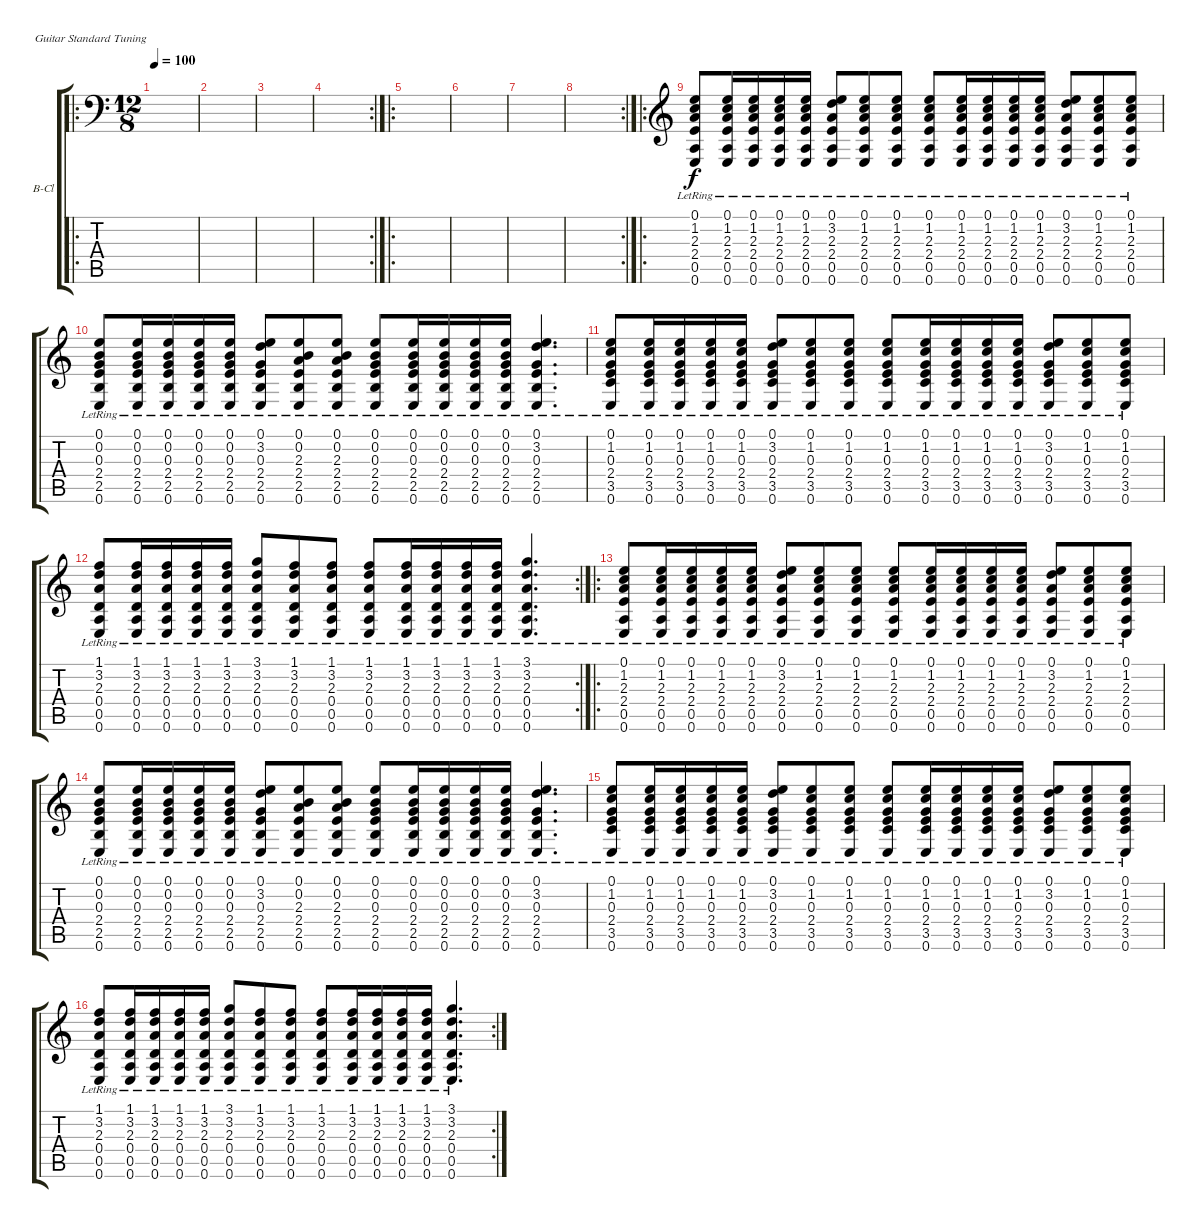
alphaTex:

\bracketExtendMode groupsimilarinstruments
\firstSystemTrackNameOrientation horizontal
\otherSystemsTrackNameOrientation horizontal
\track ("Вульф(Clean)" "В-Cl") {instrument electricguitarclean}
\staff {score tabs}
\tuning (E4 B3 G3 D3 A2 E2)
\ro
\ts (12 8)
\tempo 100
\clef f4
\ks c
|
|
|
\rc 2
|
\ro
\scale
0.362745 |
\scale
0.303922 |
\scale
0.322917 |
\rc 2
\scale
0.354167 |
\ro
\clef g2
\scale
0.322917 (0.5{lr} 0.6{lr} 2.4{lr} 2.3{lr} 1.2{lr} 0.1{lr}).8 (0.5{lr} 0.6{lr} 2.4{lr} 2.3{lr} 1.2{lr} 0.1{lr}).16 (0.5{lr} 0.6{lr} 2.4{lr} 2.3{lr} 1.2{lr} 0.1{lr}).16 (0.5{lr} 0.6{lr} 2.4{lr} 2.3{lr} 1.2{lr} 0.1{lr}).16 (0.5{lr} 0.6{lr} 2.4{lr} 2.3{lr} 1.2{lr} 0.1{lr}).16 (0.5{lr} 0.6{lr} 2.4{lr} 2.3{lr} 3.2{lr} 0.1{lr}).8 (0.5{lr} 0.6{lr} 2.4{lr} 2.3{lr} 1.2{lr} 0.1{lr}).8 (0.5{lr} 0.6{lr} 2.4{lr} 2.3{lr} 1.2{lr} 0.1{lr}).8 (0.5{lr} 0.6{lr} 2.4{lr} 2.3{lr} 1.2{lr} 0.1{lr}).8 (0.5{lr} 0.6{lr} 2.4{lr} 2.3{lr} 1.2{lr} 0.1{lr}).16 (0.5{lr} 0.6{lr} 2.4{lr} 2.3{lr} 1.2{lr} 0.1{lr}).16 (0.5{lr} 0.6{lr} 2.4{lr} 2.3{lr} 1.2{lr} 0.1{lr}).16 (0.5{lr} 0.6{lr} 2.4{lr} 2.3{lr} 1.2{lr} 0.1{lr}).16 (0.5{lr} 0.6{lr} 2.4{lr} 2.3{lr} 3.2{lr} 0.1{lr}).8 (0.5{lr} 0.6{lr} 2.4{lr} 2.3{lr} 1.2{lr} 0.1{lr}).8 (0.5{lr} 0.6{lr} 2.4{lr} 2.3{lr} 1.2{lr} 0.1{lr}).8 |
(2.5{lr} 0.6{lr} 2.4{lr} 0.3{lr} 0.2{lr} 0.1{lr}).8 (2.5{lr} 0.6{lr} 2.4{lr} 0.3{lr} 0.2{lr} 0.1{lr}).16 (2.5{lr} 0.6{lr} 2.4{lr} 0.3{lr} 0.2{lr} 0.1{lr}).16 (2.5{lr} 0.6{lr} 2.4{lr} 0.3{lr} 0.2{lr} 0.1{lr}).16 (2.5{lr} 0.6{lr} 2.4{lr} 0.3{lr} 0.2{lr} 0.1{lr}).16 (2.5{lr} 0.6{lr} 2.4{lr} 0.3{lr} 3.2{lr} 0.1{lr}).8 (2.5{lr} 0.6{lr} 2.4{lr} 2.3{lr} 0.2{lr} 0.1{lr}).8 (2.5{lr} 0.6{lr} 2.4{lr} 2.3{lr} 0.2{lr} 0.1{lr}).8 (2.5{lr} 0.6{lr} 2.4{lr} 0.3{lr} 0.2{lr} 0.1{lr}).8 (2.5{lr} 0.6{lr} 2.4{lr} 0.3{lr} 0.2{lr} 0.1{lr}).16 (2.5{lr} 0.6{lr} 2.4{lr} 0.3{lr} 0.2{lr} 0.1{lr}).16 (2.5{lr} 0.6{lr} 2.4{lr} 0.3{lr} 0.2{lr} 0.1{lr}).16 (2.5{lr} 0.6{lr} 2.4{lr} 0.3{lr} 0.2{lr} 0.1{lr}).16 (2.5{lr} 0.6{lr} 2.4{lr} 0.3{lr} 3.2{lr} 0.1{lr}).4{d} |
(3.5{lr} 0.6{lr} 2.4{lr} 0.3{lr} 1.2{lr} 0.1{lr}).8 (3.5{lr} 0.6{lr} 2.4{lr} 0.3{lr} 1.2{lr} 0.1{lr}).16 (3.5{lr} 0.6{lr} 2.4{lr} 0.3{lr} 1.2{lr} 0.1{lr}).16 (3.5{lr} 0.6{lr} 2.4{lr} 0.3{lr} 1.2{lr} 0.1{lr}).16 (3.5{lr} 0.6{lr} 2.4{lr} 0.3{lr} 1.2{lr} 0.1{lr}).16 (3.5{lr} 0.6{lr} 2.4{lr} 0.3{lr} 3.2{lr} 0.1{lr}).8 (3.5{lr} 0.6{lr} 2.4{lr} 0.3{lr} 1.2{lr} 0.1{lr}).8 (3.5{lr} 0.6{lr} 2.4{lr} 0.3{lr} 1.2{lr} 0.1{lr}).8 (3.5{lr} 0.6{lr} 2.4{lr} 0.3{lr} 1.2{lr} 0.1{lr}).8 (3.5{lr} 0.6{lr} 2.4{lr} 0.3{lr} 1.2{lr} 0.1{lr}).16 (3.5{lr} 0.6{lr} 2.4{lr} 0.3{lr} 1.2{lr} 0.1{lr}).16 (3.5{lr} 0.6{lr} 2.4{lr} 0.3{lr} 1.2{lr} 0.1{lr}).16 (3.5{lr} 0.6{lr} 2.4{lr} 0.3{lr} 1.2{lr} 0.1{lr}).16 (3.5{lr} 0.6{lr} 2.4{lr} 0.3{lr} 3.2{lr} 0.1{lr}).8 (3.5{lr} 0.6{lr} 2.4{lr} 0.3{lr} 1.2{lr} 0.1{lr}).8 (3.5{lr} 0.6{lr} 2.4{lr} 0.3{lr} 1.2{lr} 0.1{lr}).8 |
\rc 2
(0.5{lr} 0.6{lr} 0.4{lr} 2.3{lr} 3.2{lr} 1.1{lr}).8 (0.5{lr} 0.6{lr} 0.4{lr} 2.3{lr} 3.2{lr} 1.1{lr}).16 (0.5{lr} 0.6{lr} 0.4{lr} 2.3{lr} 3.2{lr} 1.1{lr}).16 (0.5{lr} 0.6{lr} 0.4{lr} 2.3{lr} 3.2{lr} 1.1{lr}).16 (0.5{lr} 0.6{lr} 0.4{lr} 2.3{lr} 3.2{lr} 1.1{lr}).16 (0.5{lr} 0.6{lr} 0.4{lr} 2.3{lr} 3.2{lr} 3.1{lr}).8 (0.5{lr} 0.6{lr} 0.4{lr} 2.3{lr} 3.2{lr} 1.1{lr}).8 (0.5{lr} 0.6{lr} 0.4{lr} 2.3{lr} 3.2{lr} 1.1{lr}).8 (0.5{lr} 0.6{lr} 0.4{lr} 2.3{lr} 3.2{lr} 1.1{lr}).8 (0.5{lr} 0.6{lr} 0.4{lr} 2.3{lr} 3.2{lr} 1.1{lr}).16 (0.5{lr} 0.6{lr} 0.4{lr} 2.3{lr} 3.2{lr} 1.1{lr}).16 (0.5{lr} 0.6{lr} 0.4{lr} 2.3{lr} 3.2{lr} 1.1{lr}).16 (0.5{lr} 0.6{lr} 0.4{lr} 2.3{lr} 3.2{lr} 1.1{lr}).16 (0.5{lr} 0.6{lr} 0.4{lr} 2.3{lr} 3.2{lr} 3.1{lr}).4{d} |
\ro
(0.5{lr} 0.6{lr} 2.4{lr} 2.3{lr} 1.2{lr} 0.1{lr}).8 (0.5{lr} 0.6{lr} 2.4{lr} 2.3{lr} 1.2{lr} 0.1{lr}).16 (0.5{lr} 0.6{lr} 2.4{lr} 2.3{lr} 1.2{lr} 0.1{lr}).16 (0.5{lr} 0.6{lr} 2.4{lr} 2.3{lr} 1.2{lr} 0.1{lr}).16 (0.5{lr} 0.6{lr} 2.4{lr} 2.3{lr} 1.2{lr} 0.1{lr}).16 (0.5{lr} 0.6{lr} 2.4{lr} 2.3{lr} 3.2{lr} 0.1{lr}).8 (0.5{lr} 0.6{lr} 2.4{lr} 2.3{lr} 1.2{lr} 0.1{lr}).8 (0.5{lr} 0.6{lr} 2.4{lr} 2.3{lr} 1.2{lr} 0.1{lr}).8 (0.5{lr} 0.6{lr} 2.4{lr} 2.3{lr} 1.2{lr} 0.1{lr}).8 (0.5{lr} 0.6{lr} 2.4{lr} 2.3{lr} 1.2{lr} 0.1{lr}).16 (0.5{lr} 0.6{lr} 2.4{lr} 2.3{lr} 1.2{lr} 0.1{lr}).16 (0.5{lr} 0.6{lr} 2.4{lr} 2.3{lr} 1.2{lr} 0.1{lr}).16 (0.5{lr} 0.6{lr} 2.4{lr} 2.3{lr} 1.2{lr} 0.1{lr}).16 (0.5{lr} 0.6{lr} 2.4{lr} 2.3{lr} 3.2{lr} 0.1{lr}).8 (0.5{lr} 0.6{lr} 2.4{lr} 2.3{lr} 1.2{lr} 0.1{lr}).8 (0.5{lr} 0.6{lr} 2.4{lr} 2.3{lr} 1.2{lr} 0.1{lr}).8 |
(2.5{lr} 0.6{lr} 2.4{lr} 0.3{lr} 0.2{lr} 0.1{lr}).8 (2.5{lr} 0.6{lr} 2.4{lr} 0.3{lr} 0.2{lr} 0.1{lr}).16 (2.5{lr} 0.6{lr} 2.4{lr} 0.3{lr} 0.2{lr} 0.1{lr}).16 (2.5{lr} 0.6{lr} 2.4{lr} 0.3{lr} 0.2{lr} 0.1{lr}).16 (2.5{lr} 0.6{lr} 2.4{lr} 0.3{lr} 0.2{lr} 0.1{lr}).16 (2.5{lr} 0.6{lr} 2.4{lr} 0.3{lr} 3.2{lr} 0.1{lr}).8 (2.5{lr} 0.6{lr} 2.4{lr} 2.3{lr} 0.2{lr} 0.1{lr}).8 (2.5{lr} 0.6{lr} 2.4{lr} 2.3{lr} 0.2{lr} 0.1{lr}).8 (2.5{lr} 0.6{lr} 2.4{lr} 0.3{lr} 0.2{lr} 0.1{lr}).8 (2.5{lr} 0.6{lr} 2.4{lr} 0.3{lr} 0.2{lr} 0.1{lr}).16 (2.5{lr} 0.6{lr} 2.4{lr} 0.3{lr} 0.2{lr} 0.1{lr}).16 (2.5{lr} 0.6{lr} 2.4{lr} 0.3{lr} 0.2{lr} 0.1{lr}).16 (2.5{lr} 0.6{lr} 2.4{lr} 0.3{lr} 0.2{lr} 0.1{lr}).16 (2.5{lr} 0.6{lr} 2.4{lr} 0.3{lr} 3.2{lr} 0.1{lr}).4{d} |
(3.5{lr} 0.6{lr} 2.4{lr} 0.3{lr} 1.2{lr} 0.1{lr}).8 (3.5{lr} 0.6{lr} 2.4{lr} 0.3{lr} 1.2{lr} 0.1{lr}).16 (3.5{lr} 0.6{lr} 2.4{lr} 0.3{lr} 1.2{lr} 0.1{lr}).16 (3.5{lr} 0.6{lr} 2.4{lr} 0.3{lr} 1.2{lr} 0.1{lr}).16 (3.5{lr} 0.6{lr} 2.4{lr} 0.3{lr} 1.2{lr} 0.1{lr}).16 (3.5{lr} 0.6{lr} 2.4{lr} 0.3{lr} 3.2{lr} 0.1{lr}).8 (3.5{lr} 0.6{lr} 2.4{lr} 0.3{lr} 1.2{lr} 0.1{lr}).8 (3.5{lr} 0.6{lr} 2.4{lr} 0.3{lr} 1.2{lr} 0.1{lr}).8 (3.5{lr} 0.6{lr} 2.4{lr} 0.3{lr} 1.2{lr} 0.1{lr}).8 (3.5{lr} 0.6{lr} 2.4{lr} 0.3{lr} 1.2{lr} 0.1{lr}).16 (3.5{lr} 0.6{lr} 2.4{lr} 0.3{lr} 1.2{lr} 0.1{lr}).16 (3.5{lr} 0.6{lr} 2.4{lr} 0.3{lr} 1.2{lr} 0.1{lr}).16 (3.5{lr} 0.6{lr} 2.4{lr} 0.3{lr} 1.2{lr} 0.1{lr}).16 (3.5{lr} 0.6{lr} 2.4{lr} 0.3{lr} 3.2{lr} 0.1{lr}).8 (3.5{lr} 0.6{lr} 2.4{lr} 0.3{lr} 1.2{lr} 0.1{lr}).8 (3.5{lr} 0.6{lr} 2.4{lr} 0.3{lr} 1.2{lr} 0.1{lr}).8 |
\rc 2
(0.5{lr} 0.6{lr} 0.4{lr} 2.3{lr} 3.2{lr} 1.1{lr}).8 (0.5{lr} 0.6{lr} 0.4{lr} 2.3{lr} 3.2{lr} 1.1{lr}).16 (0.5{lr} 0.6{lr} 0.4{lr} 2.3{lr} 3.2{lr} 1.1{lr}).16 (0.5{lr} 0.6{lr} 0.4{lr} 2.3{lr} 3.2{lr} 1.1{lr}).16 (0.5{lr} 0.6{lr} 0.4{lr} 2.3{lr} 3.2{lr} 1.1{lr}).16 (0.5{lr} 0.6{lr} 0.4{lr} 2.3{lr} 3.2{lr} 3.1{lr}).8 (0.5{lr} 0.6{lr} 0.4{lr} 2.3{lr} 3.2{lr} 1.1{lr}).8 (0.5{lr} 0.6{lr} 0.4{lr} 2.3{lr} 3.2{lr} 1.1{lr}).8 (0.5{lr} 0.6{lr} 0.4{lr} 2.3{lr} 3.2{lr} 1.1{lr}).8 (0.5{lr} 0.6{lr} 0.4{lr} 2.3{lr} 3.2{lr} 1.1{lr}).16 (0.5{lr} 0.6{lr} 0.4{lr} 2.3{lr} 3.2{lr} 1.1{lr}).16 (0.5{lr} 0.6{lr} 0.4{lr} 2.3{lr} 3.2{lr} 1.1{lr}).16 (0.5{lr} 0.6{lr} 0.4{lr} 2.3{lr} 3.2{lr} 1.1{lr}).16 (0.5{lr} 0.6{lr} 0.4{lr} 2.3{lr} 3.2{lr} 3.1{lr}).4{d}
